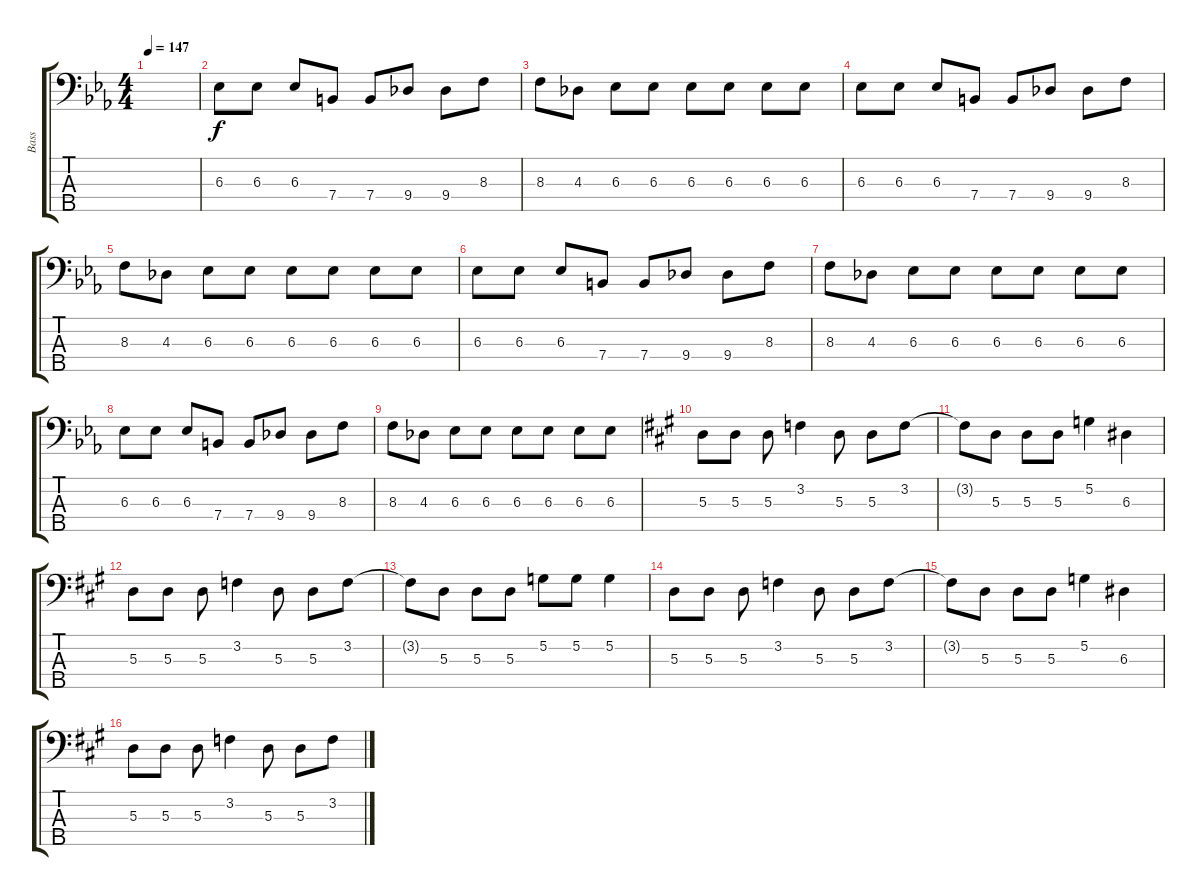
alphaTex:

\track ("Bass" "Bass") {instrument electricbasspick}
\staff {score tabs}
\tuning (G2 D2 A1 E1 B0) {hide}
\ts (4 4)
\tempo 147
\clef f4
\ks eb
|
6.3.8 6.3.8 6.3.8 7.4.8 7.4.8 9.4.8 9.4.8 8.3.8 |
8.3.8 4.3.8 6.3.8 6.3.8 6.3.8 6.3.8 6.3.8 6.3.8 |
6.3.8 6.3.8 6.3.8 7.4.8 7.4.8 9.4.8 9.4.8 8.3.8 |
8.3.8 4.3.8 6.3.8 6.3.8 6.3.8 6.3.8 6.3.8 6.3.8 |
6.3.8 6.3.8 6.3.8 7.4.8 7.4.8 9.4.8 9.4.8 8.3.8 |
8.3.8 4.3.8 6.3.8 6.3.8 6.3.8 6.3.8 6.3.8 6.3.8 |
6.3.8 6.3.8 6.3.8 7.4.8 7.4.8 9.4.8 9.4.8 8.3.8 |
8.3.8 4.3.8 6.3.8 6.3.8 6.3.8 6.3.8 6.3.8 6.3.8 |
\ks a
5.3.8 5.3.8 5.3.8 3.2.4 5.3.8 5.3.8 3.2.8 |
3.2{t}.8 5.3.8 5.3.8 5.3.8 5.2.4 6.3.4 |
5.3.8 5.3.8 5.3.8 3.2.4 5.3.8 5.3.8 3.2.8 |
3.2{t}.8 5.3.8 5.3.8 5.3.8 5.2.8 5.2.8 5.2.4 |
5.3.8 5.3.8 5.3.8 3.2.4 5.3.8 5.3.8 3.2.8 |
3.2{t}.8 5.3.8 5.3.8 5.3.8 5.2.4 6.3.4 |
5.3.8 5.3.8 5.3.8 3.2.4 5.3.8 5.3.8 3.2.8
